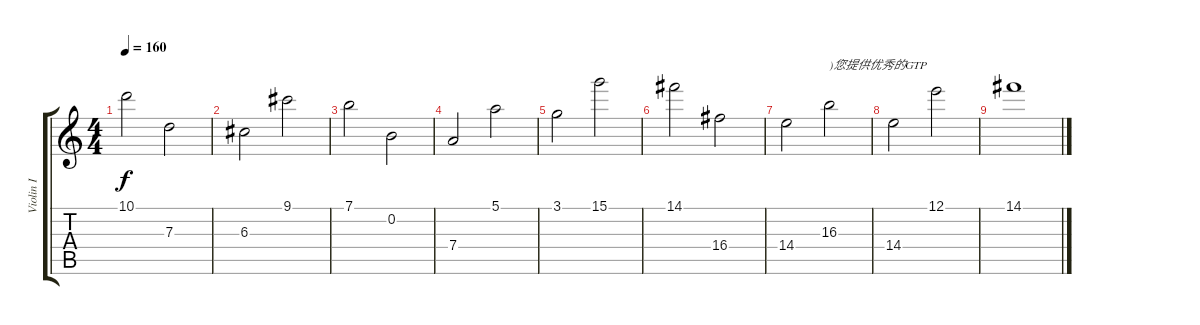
\track ("Violin I" "Violin I") {instrument acousticguitarnylon}
\staff {score tabs}
\tuning (E4 B3 G3 D3 A2 E2) {hide}
\ts (4 4)
\tempo 160
\clef g2
\ks c
10.1.2{dy f} 7.3.2 |
6.3.2 9.1.2 |
7.1.2 0.2.2 |
7.4.2 5.1.2 |
3.1.2 15.1.2 |
14.1.2 16.4.2 |
14.4.2 16.3.2{txt ")您提供优秀的GTP"} |
14.4.2 12.1.2 |
14.1.1
